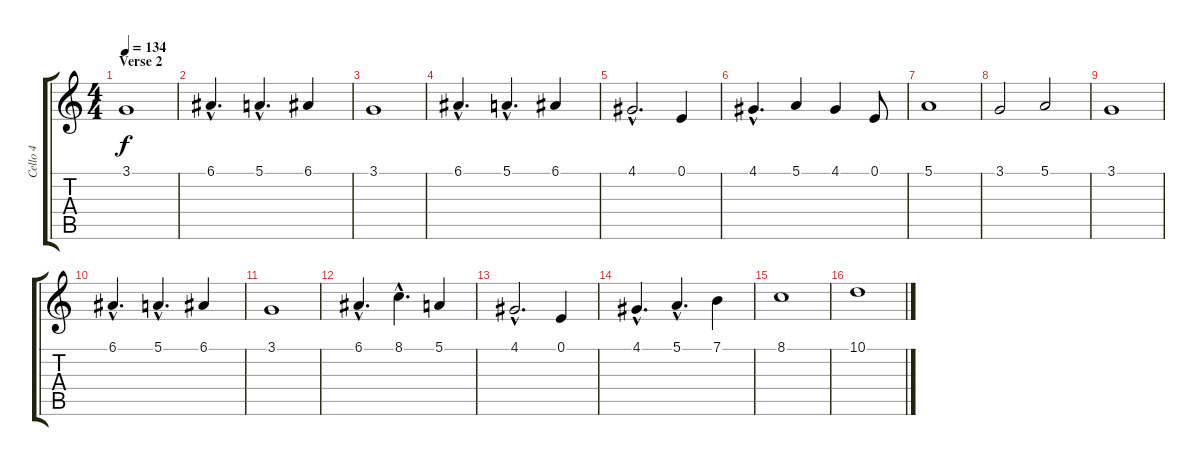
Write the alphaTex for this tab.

\track ("Cello 4" "Cello 4") {instrument englishhorn}
\staff {score tabs}
\tuning (E4 B3 G3 D3 A2 D2) {hide}
\ts (4 4)
\section ("" "Verse 2")
\tempo 134
\clef g2
\ks c
3.1.1{dy f} |
6.1{hac}.4{d} 5.1{hac}.4{d} 6.1.4 |
3.1.1 |
6.1{hac}.4{d} 5.1{hac}.4{d} 6.1.4 |
4.1{hac}.2{d} 0.1.4 |
4.1{hac}.4{d} 5.1.4 4.1.4 0.1.8 |
5.1.1 |
3.1.2 5.1.2 |
3.1.1 |
6.1{hac}.4{d} 5.1{hac}.4{d} 6.1.4 |
3.1.1 |
6.1{hac}.4{d} 8.1{hac}.4{d} 5.1.4 |
4.1{hac}.2{d} 0.1.4 |
4.1{hac}.4{d} 5.1{hac}.4{d} 7.1.4 |
8.1.1 |
10.1.1
